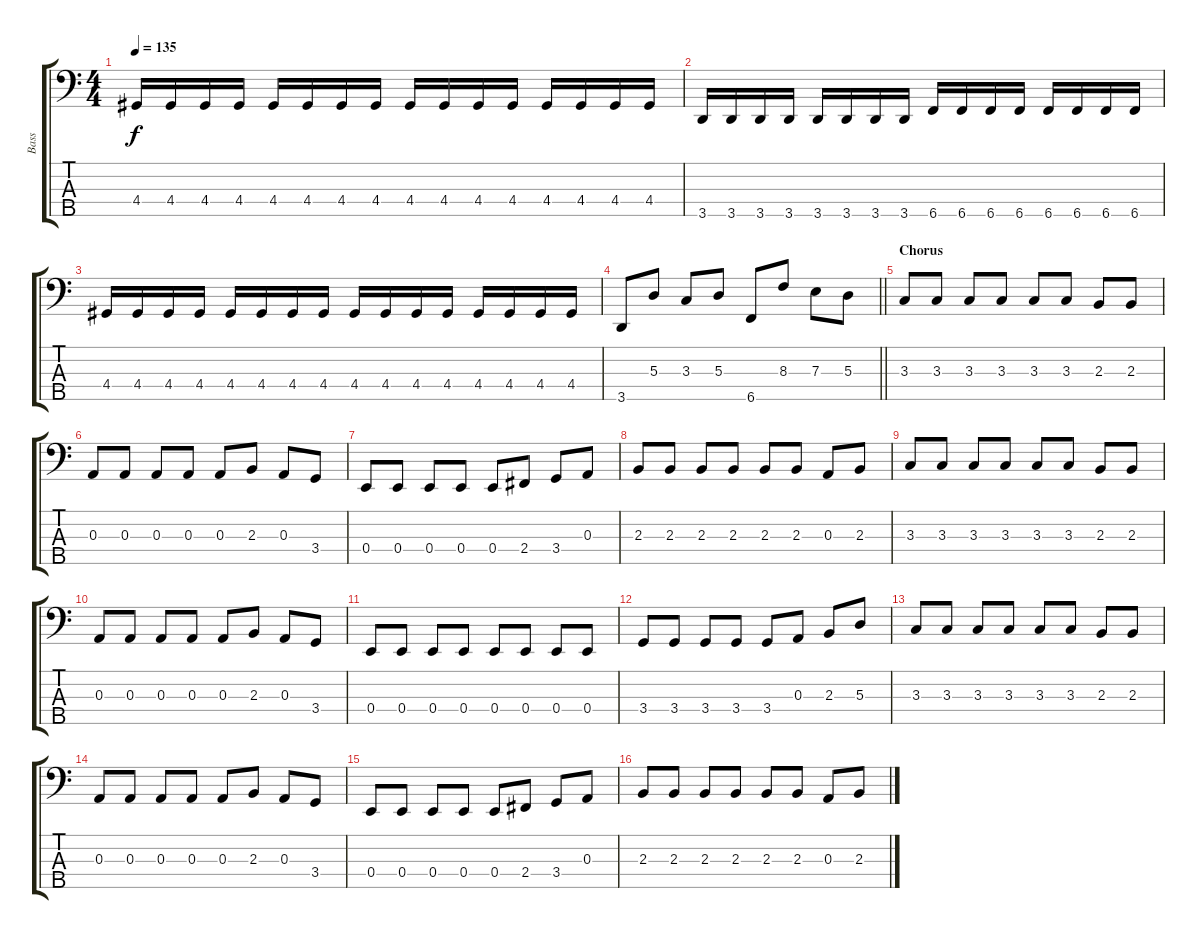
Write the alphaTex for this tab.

\track ("Bass" "Bass") {instrument electricbassfinger}
\staff {score tabs}
\tuning (G2 D2 A1 E1 B0) {hide}
\ts (4 4)
\tempo 135
\clef f4
\ks c
4.4.16{dy f} 4.4.16 4.4.16 4.4.16 4.4.16 4.4.16 4.4.16 4.4.16 4.4.16 4.4.16 4.4.16 4.4.16 4.4.16 4.4.16 4.4.16 4.4.16 |
3.5.16 3.5.16 3.5.16 3.5.16 3.5.16 3.5.16 3.5.16 3.5.16 6.5.16 6.5.16 6.5.16 6.5.16 6.5.16 6.5.16 6.5.16 6.5.16 |
4.4.16 4.4.16 4.4.16 4.4.16 4.4.16 4.4.16 4.4.16 4.4.16 4.4.16 4.4.16 4.4.16 4.4.16 4.4.16 4.4.16 4.4.16 4.4.16 |
\barLineRight lightlight
3.5.8 5.3.8 3.3.8 5.3.8 6.5.8 8.3.8 7.3.8 5.3.8 |
\section ("" "Chorus")
3.3.8 3.3.8 3.3.8 3.3.8 3.3.8 3.3.8 2.3.8 2.3.8 |
0.3.8 0.3.8 0.3.8 0.3.8 0.3.8 2.3.8 0.3.8 3.4.8 |
0.4.8 0.4.8 0.4.8 0.4.8 0.4.8 2.4.8 3.4.8 0.3.8 |
2.3.8 2.3.8 2.3.8 2.3.8 2.3.8 2.3.8 0.3.8 2.3.8 |
3.3.8 3.3.8 3.3.8 3.3.8 3.3.8 3.3.8 2.3.8 2.3.8 |
0.3.8 0.3.8 0.3.8 0.3.8 0.3.8 2.3.8 0.3.8 3.4.8 |
0.4.8 0.4.8 0.4.8 0.4.8 0.4.8 0.4.8 0.4.8 0.4.8 |
3.4.8 3.4.8 3.4.8 3.4.8 3.4.8 0.3.8 2.3.8 5.3.8 |
3.3.8 3.3.8 3.3.8 3.3.8 3.3.8 3.3.8 2.3.8 2.3.8 |
0.3.8 0.3.8 0.3.8 0.3.8 0.3.8 2.3.8 0.3.8 3.4.8 |
0.4.8 0.4.8 0.4.8 0.4.8 0.4.8 2.4.8 3.4.8 0.3.8 |
2.3.8 2.3.8 2.3.8 2.3.8 2.3.8 2.3.8 0.3.8 2.3.8
